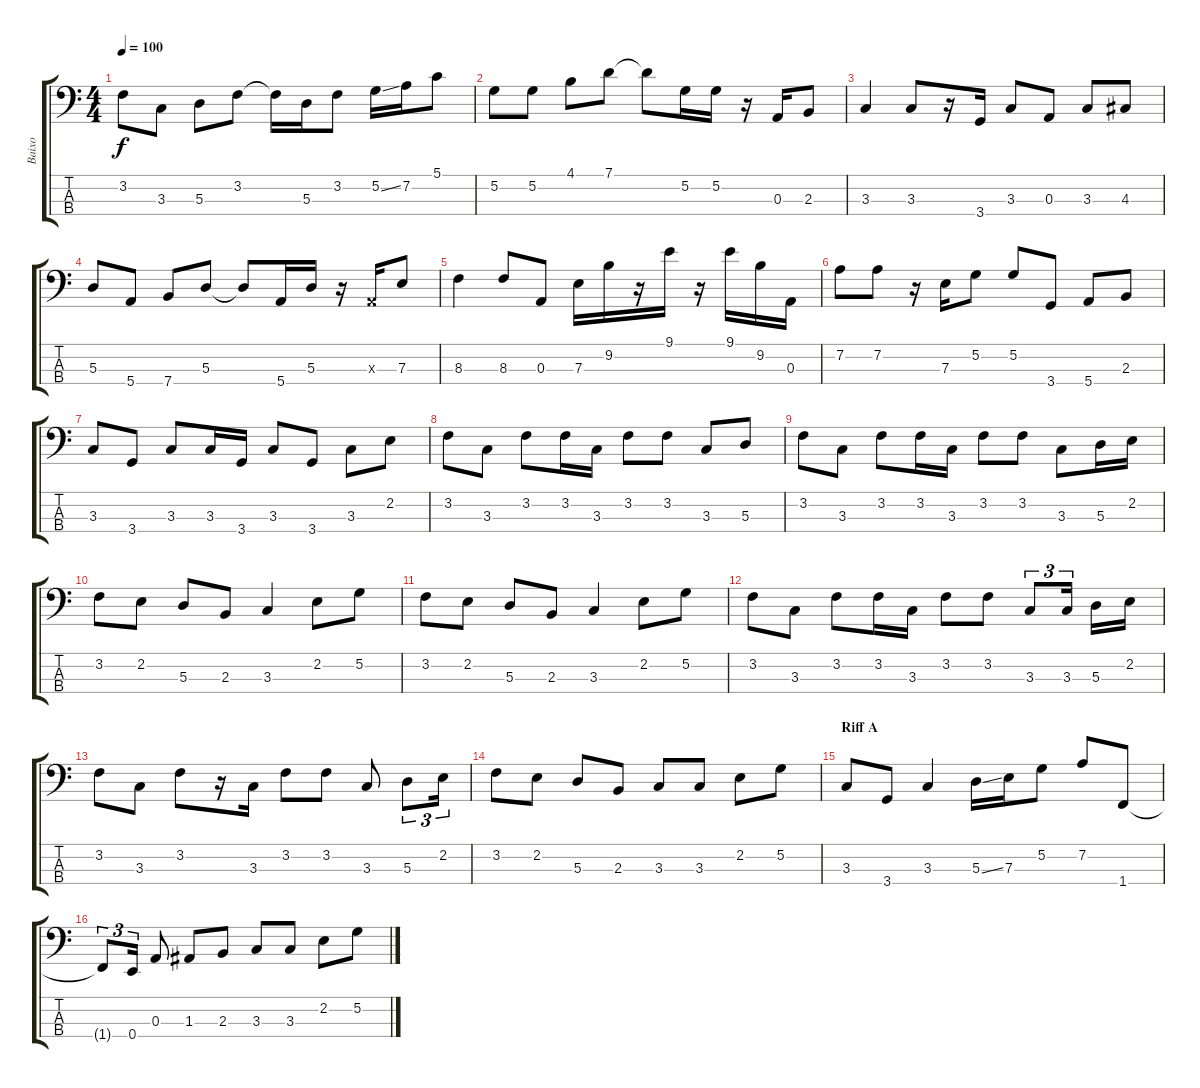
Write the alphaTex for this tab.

\track ("Baixo" "Baixo") {instrument electricbassfinger}
\staff {score tabs}
\tuning (G2 D2 A1 E1) {hide}
\ts (4 4)
\tempo 100
\clef f4
\ks c
3.2.8{dy f} 3.3.8 5.3.8 3.2.8 3.2{t}.16 5.3.16 3.2.8 5.2{ss}.16 7.2.16 5.1.8 |
5.2.8 5.2.8 4.1.8 7.1.8 7.1{t}.8 5.2.16 5.2.16 r.16 0.3.16 2.3.8 |
3.3.4 3.3.8 r.16 3.4.16 3.3.8 0.3.8 3.3.8 4.3.8 |
5.3.8 5.4.8 7.4.8 5.3.8 5.3{t}.8 5.4.16 5.3.16 r.16 0.3{x}.16 7.3.8 |
8.3.4 8.3.8 0.3.8 7.3.16 9.2.16 r.16 9.1.16 r.16 9.1.16 9.2.16 0.3.16 |
7.2.8 7.2.8 r.16 7.3.16 5.2.8 5.2.8 3.4.8 5.4.8 2.3.8 |
3.3.8 3.4.8 3.3.8 3.3.16 3.4.16 3.3.8 3.4.8 3.3.8 2.2.8 |
3.2.8 3.3.8 3.2.8 3.2.16 3.3.16 3.2.8 3.2.8 3.3.8 5.3.8 |
3.2.8 3.3.8 3.2.8 3.2.16 3.3.16 3.2.8 3.2.8 3.3.8 5.3.16 2.2.16 |
3.2.8 2.2.8 5.3.8 2.3.8 3.3.4 2.2.8 5.2.8 |
3.2.8 2.2.8 5.3.8 2.3.8 3.3.4 2.2.8 5.2.8 |
3.2.8 3.3.8 3.2.8 3.2.16 3.3.16 3.2.8 3.2.8 3.3.8{tu (3 2)} 3.3.16{tu (3 2)} 5.3.16 2.2.16 |
3.2.8 3.3.8 3.2.8 r.16 3.3.16 3.2.8 3.2.8 3.3.8 5.3.8{tu (3 2)} 2.2.16{tu (3 2)} |
3.2.8 2.2.8 5.3.8 2.3.8 3.3.8 3.3.8 2.2.8 5.2.8 |
\section ("" "Riff A")
3.3.8 3.4.8 3.3.4 5.3{ss}.16 7.3.16 5.2.8 7.2.8 1.4.8 |
1.4{t}.8{tu (3 2)} 0.4.16{tu (3 2)} 0.3.8 1.3.8 2.3.8 3.3.8 3.3.8 2.2.8 5.2.8
